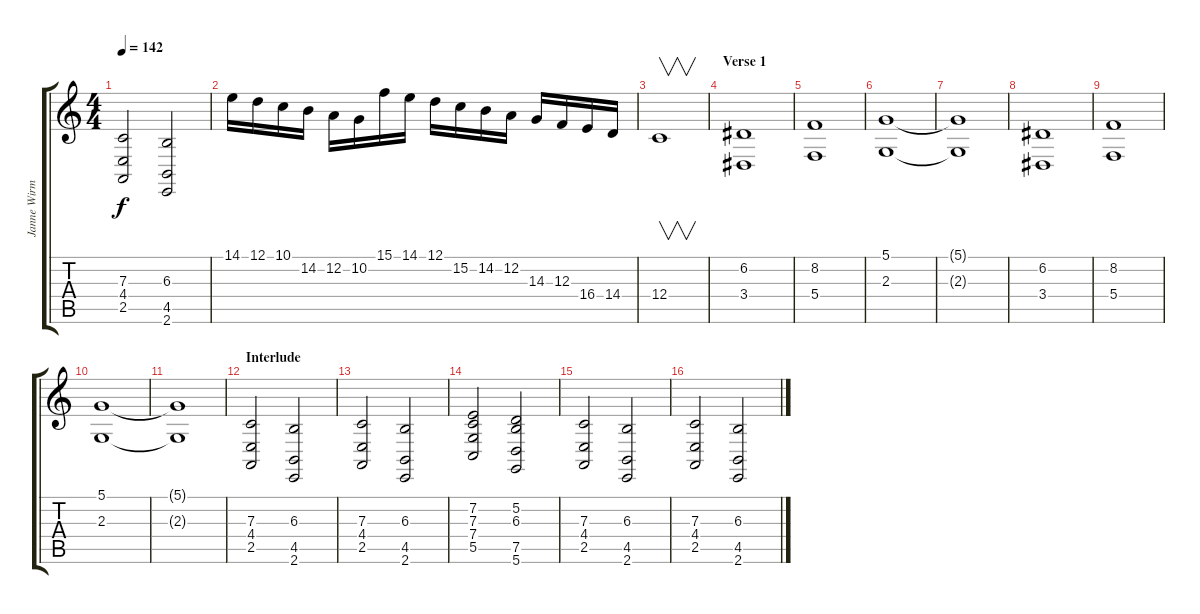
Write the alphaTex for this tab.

\track ("Janne Wirman" "Janne Wirm") {instrument lead1square}
\staff {score tabs}
\tuning (D4 A3 F3 C3 G2 D2) {hide}
\ts (4 4)
\tempo 142
\clef g2
\ks c
(7.3 4.4 2.5).2{dy f} (6.3 4.5 2.6).2 |
14.1.16{instrument lead1square} 12.1.16 10.1.16 14.2.16 12.2.16 10.2.16 15.1.16 14.1.16 12.1.16 15.2.16 14.2.16 12.2.16 14.3.16 12.3.16 16.4.16 14.4.16 |
12.4.1{v} |
\section ("" "Verse 1")
(6.2 3.4).1{instrument stringensemble1} |
(8.2 5.4).1 |
(5.1 2.3).1 |
(5.1{t} 2.3{t}).1 |
(6.2 3.4).1 |
(8.2 5.4).1 |
(5.1 2.3).1 |
(5.1{t} 2.3{t}).1 |
\section ("" "Interlude")
(7.3 4.4 2.5).2{instrument stringensemble1} (6.3 4.5 2.6).2 |
(7.3 4.4 2.5).2 (6.3 4.5 2.6).2 |
(7.2 7.3 7.4 5.5).2 (5.2 6.3 7.5 5.6).2 |
(7.3 4.4 2.5).2 (6.3 4.5 2.6).2 |
(7.3 4.4 2.5).2{instrument stringensemble1} (6.3 4.5 2.6).2
